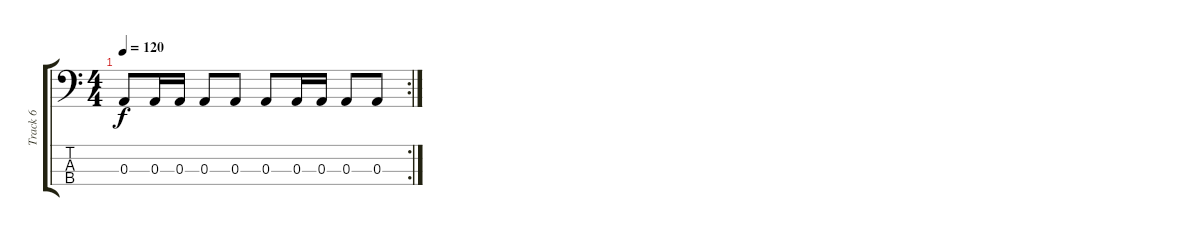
\track ("Track 6" "Track 6") {instrument electricbassfinger}
\staff {score tabs}
\tuning (G2 D2 A1 E1) {hide}
\rc 2
\ts (4 4)
\tempo 120
\clef f4
\ks c
0.3.8{dy f} 0.3.16 0.3.16 0.3.8 0.3.8 0.3.8 0.3.16 0.3.16 0.3.8 0.3.8
